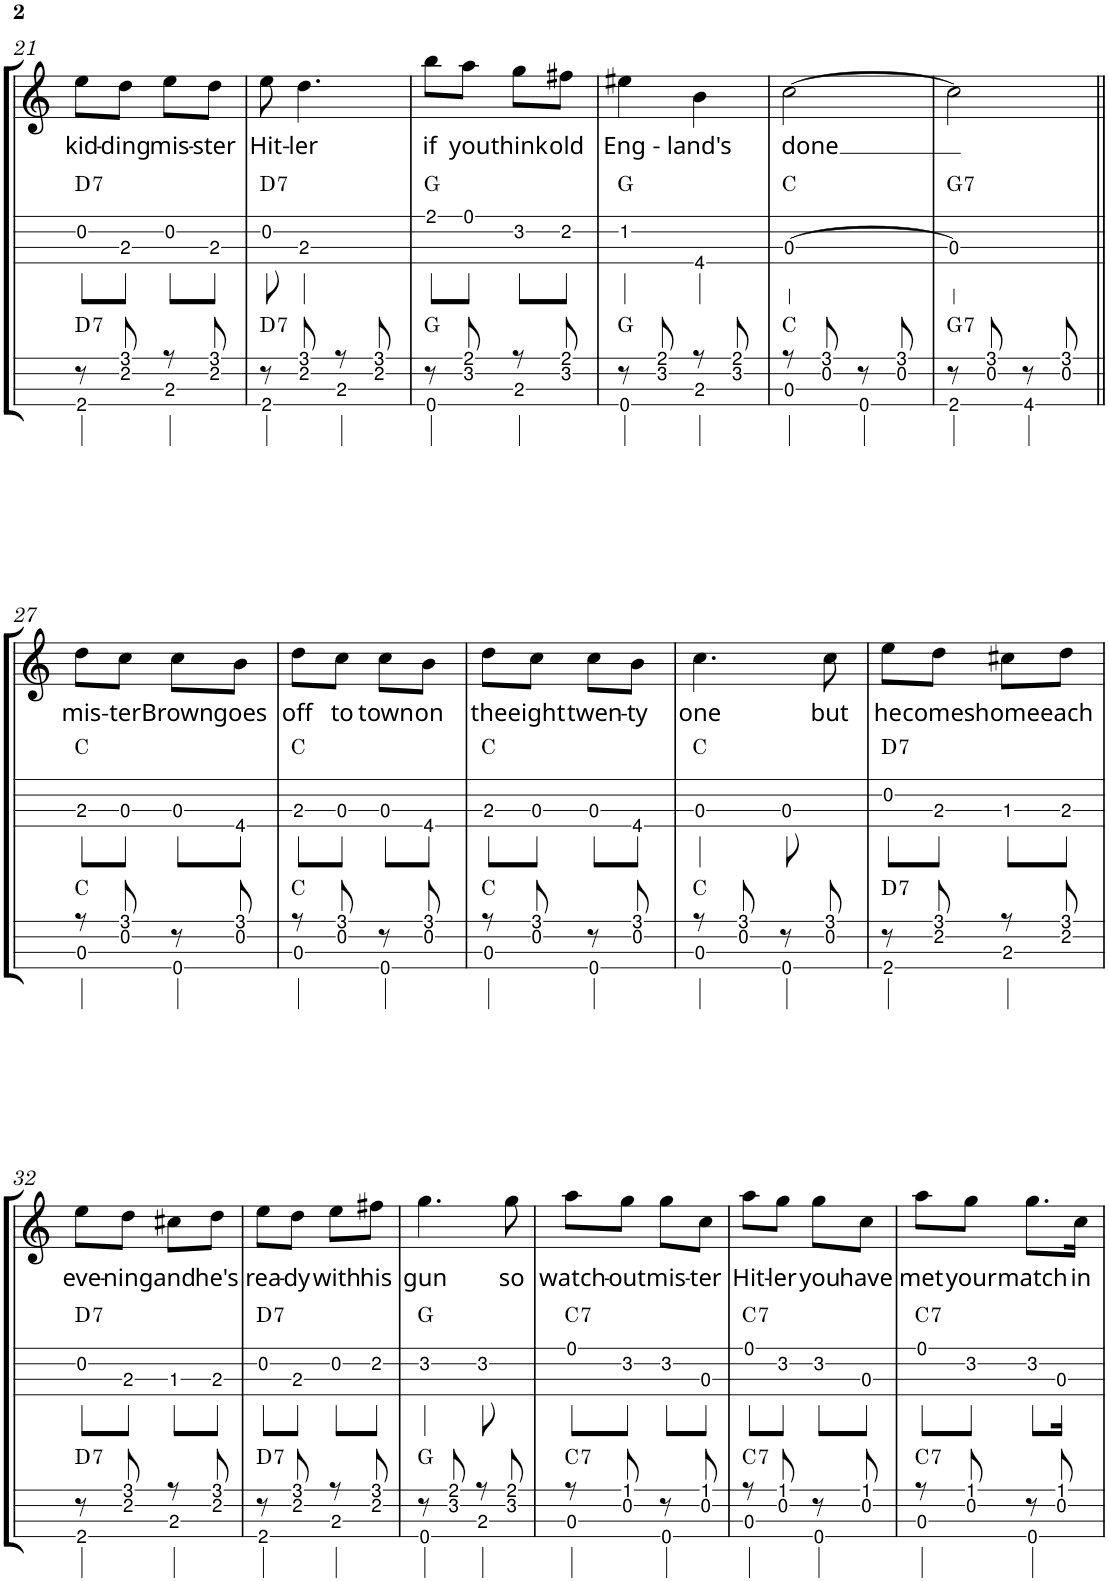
**kern	**harte	**kern	**harte	**kern	**text
*part3	*part3	*part2	*part2	*part1	*part1
*staff3	*	*staff2	*	*staff1	*staff1
*I"P3	*	*I"P2	*	*I"P1	*
!!LO:PB:g=z
*	*	*	*	*clefG2	*
*k[]	*	*k[]	*	*k[]	*
*M2/4	*	*M2/4	*	*M2/4	*
=21	=21	=21	=21	=21	=21
*^	*	*	*	*	*
!	!	!LO:H:kt=7	!	!LO:H:kt=7	!	!LO:LY:b
8r	4A\	D:7	8e\L	D:7	8ee\L	kid-
!	!	!	!	!	!	!LO:LY:b
8f#/ 8cc/	.	.	8d\J	.	8dd\J	-ding
!	!	!	!	!	!	!LO:LY:b
8r	4d\	.	8e\L	.	8ee\L	mis-
!	!	!	!	!	!	!LO:LY:b
8f#/ 8cc/	.	.	8d\J	.	8dd\J	-ster
=22	=22	=22	=22	=22	=22	=22
!	!	!LO:H:kt=7	!	!LO:H:kt=7	!	!LO:LY:b
8r	4A\	D:7	8e\	D:7	8ee\	Hit-
!	!	!	!	!	!	!LO:LY:b
8f#/ 8cc/	.	.	4d\	.	4.dd\	-ler
8r	4d\	.	.	.	.	.
8f#/ 8cc/	.	.	8ryy	.	.	.
=23	=23	=23	=23	=23	=23	=23
!	!	!	!	!	!	!LO:LY:b
8r	4G\	G:maj	8b\L	G:maj	8bb\L	if
!	!	!	!	!	!	!LO:LY:b
8g/ 8b/	.	.	8a\J	.	8aa\J	you
!	!	!	!	!	!	!LO:LY:b
8r	4d\	.	8g\L	.	8gg\L	think
!	!	!	!	!	!	!LO:LY:b
8g/ 8b/	.	.	8f#\J	.	8ff#X\J	old
=24	=24	=24	=24	=24	=24	=24
!	!	!	!	!	!	!LO:LY:b
8r	4G\	G:maj	4e#\	G:maj	4ee#X\	Eng-
8g/ 8b/	.	.	.	.	.	.
!	!	!	!	!	!	!LO:LY:b
8r	4d\	.	4B\	.	4b\	-land's
8g/ 8b/	.	.	.	.	.	.
=25	=25	=25	=25	=25	=25	=25
!	!	!	!	!	!	!LO:LY:b
8r	4c\	C:maj	[2c\	C:maj	[2cc\	done
8e/ 8cc/	.	.	.	.	.	.
8r	4G\	.	.	.	.	.
8e/ 8cc/	.	.	.	.	.	.
=26	=26	=26	=26	=26	=26	=26
!	!	!LO:H:kt=7	!	!LO:H:kt=7	!	!
8r	4A\	G:7	2c\]	G:7	2cc\]	.
8e/ 8cc/	.	.	.	.	.	.
8r	4B\	.	.	.	.	.
8e/ 8cc/	.	.	.	.	.	.
!!LO:LB:g=z
=27||	=27||	=27||	=27||	=27||	=27||	=27||
!	!	!	!	!	!	!LO:LY:b
8r	4c\	C:maj	8d\L	C:maj	8dd\L	mis-
!	!	!	!	!	!	!LO:LY:b
8e/ 8cc/	.	.	8c\J	.	8cc\J	-ter
!	!	!	!	!	!	!LO:LY:b
8r	4G\	.	8c\L	.	8cc\L	Brown
!	!	!	!	!	!	!LO:LY:b
8e/ 8cc/	.	.	8B\J	.	8b\J	goes
=28	=28	=28	=28	=28	=28	=28
!	!	!	!	!	!	!LO:LY:b
8r	4c\	C:maj	8d\L	C:maj	8dd\L	off
!	!	!	!	!	!	!LO:LY:b
8e/ 8cc/	.	.	8c\J	.	8cc\J	to
!	!	!	!	!	!	!LO:LY:b
8r	4G\	.	8c\L	.	8cc\L	town
!	!	!	!	!	!	!LO:LY:b
8e/ 8cc/	.	.	8B\J	.	8b\J	on
=29	=29	=29	=29	=29	=29	=29
!	!	!	!	!	!	!LO:LY:b
8r	4c\	C:maj	8d\L	C:maj	8dd\L	the
!	!	!	!	!	!	!LO:LY:b
8e/ 8cc/	.	.	8c\J	.	8cc\J	eight
!	!	!	!	!	!	!LO:LY:b
8r	4G\	.	8c\L	.	8cc\L	twen-
!	!	!	!	!	!	!LO:LY:b
8e/ 8cc/	.	.	8B\J	.	8b\J	-ty
=30	=30	=30	=30	=30	=30	=30
!	!	!	!	!	!	!LO:LY:b
8r	4c\	C:maj	4c\	C:maj	4.cc\	one
8e/ 8cc/	.	.	.	.	.	.
8r	4G\	.	8c\	.	.	.
!	!	!	!	!	!	!LO:LY:b
8e/ 8cc/	.	.	8ryy	.	8cc\	but
=31	=31	=31	=31	=31	=31	=31
!	!	!LO:H:kt=7	!	!LO:H:kt=7	!	!LO:LY:b
8r	4A\	D:7	8e\L	D:7	8ee\L	he
!	!	!	!	!	!	!LO:LY:b
8f#/ 8cc/	.	.	8d\J	.	8dd\J	comes
!	!	!	!	!	!	!LO:LY:b
8r	4d\	.	8c#\L	.	8cc#X\L	home
!	!	!	!	!	!	!LO:LY:b
8f#/ 8cc/	.	.	8d\J	.	8dd\J	each
!!LO:LB:g=z
=32	=32	=32	=32	=32	=32	=32
!	!	!LO:H:kt=7	!	!LO:H:kt=7	!	!LO:LY:b
8r	4A\	D:7	8e\L	D:7	8ee\L	eve-
!	!	!	!	!	!	!LO:LY:b
8f#/ 8cc/	.	.	8d\J	.	8dd\J	-ning
!	!	!	!	!	!	!LO:LY:b
8r	4d\	.	8c#\L	.	8cc#X\L	and
!	!	!	!	!	!	!LO:LY:b
8f#/ 8cc/	.	.	8d\J	.	8dd\J	he's
=33	=33	=33	=33	=33	=33	=33
!	!	!LO:H:kt=7	!	!LO:H:kt=7	!	!LO:LY:b
8r	4A\	D:7	8e\L	D:7	8ee\L	rea-
!	!	!	!	!	!	!LO:LY:b
8f#/ 8cc/	.	.	8d\J	.	8dd\J	-dy
!	!	!	!	!	!	!LO:LY:b
8r	4d\	.	8e\L	.	8ee\L	with
!	!	!	!	!	!	!LO:LY:b
8f#/ 8cc/	.	.	8f#\J	.	8ff#X\J	his
=34	=34	=34	=34	=34	=34	=34
!	!	!	!	!	!	!LO:LY:b
8r	4G\	G:maj	4g\	G:maj	4.gg\	gun
8g/ 8b/	.	.	.	.	.	.
8r	4d\	.	8g\	.	.	.
!	!	!	!	!	!	!LO:LY:b
8g/ 8b/	.	.	8ryy	.	8gg\	so
=35	=35	=35	=35	=35	=35	=35
!	!	!LO:H:kt=7	!	!LO:H:kt=7	!	!LO:LY:b
8r	4c\	C:7	8a\L	C:7	8aa\L	watch-
!	!	!	!	!	!	!LO:LY:b
8e/ 8b-/	.	.	8g\J	.	8gg\J	-out
!	!	!	!	!	!	!LO:LY:b
8r	4G\	.	8g\L	.	8gg\L	mis-
!	!	!	!	!	!	!LO:LY:b
8e/ 8b-/	.	.	8c\J	.	8cc\J	-ter
=36	=36	=36	=36	=36	=36	=36
!	!	!LO:H:kt=7	!	!LO:H:kt=7	!	!LO:LY:b
8r	4c\	C:7	8a\L	C:7	8aa\L	Hit-
!	!	!	!	!	!	!LO:LY:b
8e/ 8b-/	.	.	8g\J	.	8gg\J	-ler
!	!	!	!	!	!	!LO:LY:b
8r	4G\	.	8g\L	.	8gg\L	you
!	!	!	!	!	!	!LO:LY:b
8e/ 8b-/	.	.	8c\J	.	8cc\J	have
=37	=37	=37	=37	=37	=37	=37
!	!	!LO:H:kt=7	!	!LO:H:kt=7	!	!LO:LY:b
8r	4c\	C:7	8a\L	C:7	8aa\L	met
!	!	!	!	!	!	!LO:LY:b
8e/ 8b-/	.	.	8g\J	.	8gg\J	your
!	!	!	!	!	!	!LO:LY:b
8r	4G\	.	8g\L	.	8.gg\L	match
8e/ 8b-/	.	.	16c\Jk	.	.	.
!	!	!	!	!	!	!LO:LY:b
.	.	.	16ryy	.	16cc\Jk	in
*v	*v	*	*	*	*	*
=	=	=	=	=	=
*-	*-	*-	*-	*-	*-
